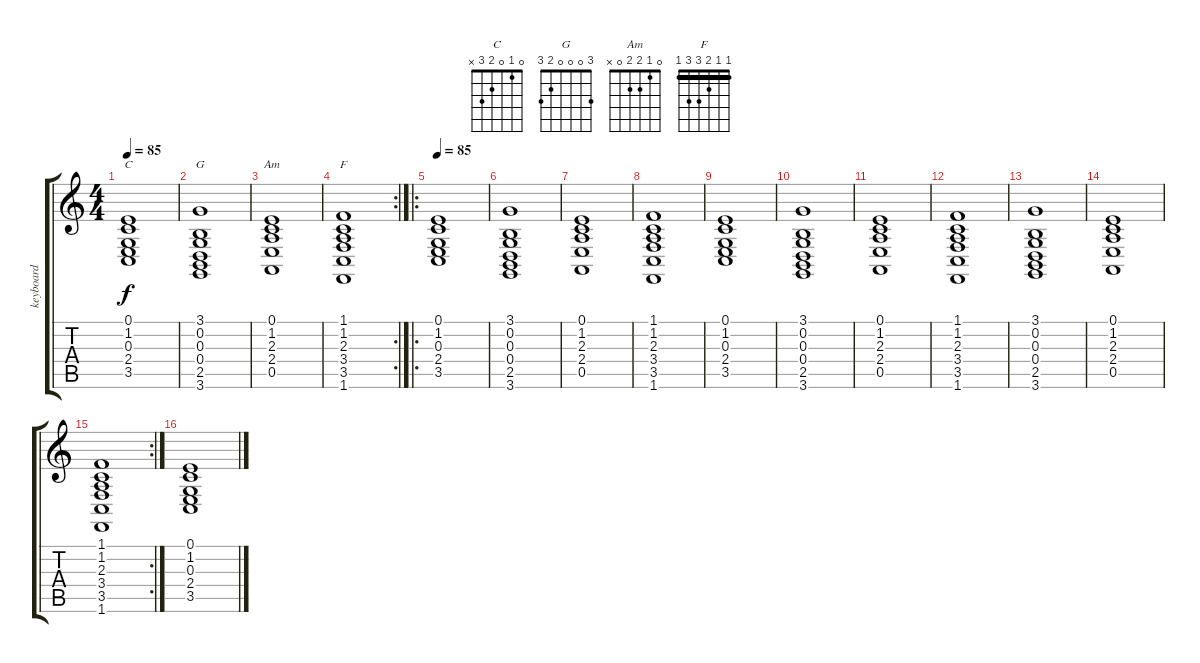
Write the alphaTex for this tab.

\track ("keyboard" "keyboard") {instrument choiraahs}
\staff {score tabs}
\tuning (E4 B3 G3 D3 A2 E2) {hide}
\chord ("C" 0 1 0 2 3 x)
\chord ("G" 3 0 0 0 2 3)
\chord ("Am" 0 1 2 2 0 x)
\chord ("F" 1 1 2 3 3 1) {barre 1}
\ts (4 4)
\tempo 85
\clef g2
\ks c
(0.1 1.2 0.3 2.4 3.5).1{ch "C" dy f} |
(3.1 0.2 0.3 0.4 2.5 3.6).1{ch "G"} |
(0.1 1.2 2.3 2.4 0.5).1{ch "Am"} |
\rc 2
(1.1 1.2 2.3 3.4 3.5 1.6).1{ch "F"} |
\ro
\tempo 85
(0.1 1.2 0.3 2.4 3.5).1 |
(3.1 0.2 0.3 0.4 2.5 3.6).1 |
(0.1 1.2 2.3 2.4 0.5).1 |
(1.1 1.2 2.3 3.4 3.5 1.6).1 |
(0.1 1.2 0.3 2.4 3.5).1 |
(3.1 0.2 0.3 0.4 2.5 3.6).1 |
(0.1 1.2 2.3 2.4 0.5).1 |
(1.1 1.2 2.3 3.4 3.5 1.6).1 |
(3.1 0.2 0.3 0.4 2.5 3.6).1 |
(0.1 1.2 2.3 2.4 0.5).1 |
\rc 2
(1.1 1.2 2.3 3.4 3.5 1.6).1 |
(0.1 1.2 0.3 2.4 3.5).1
